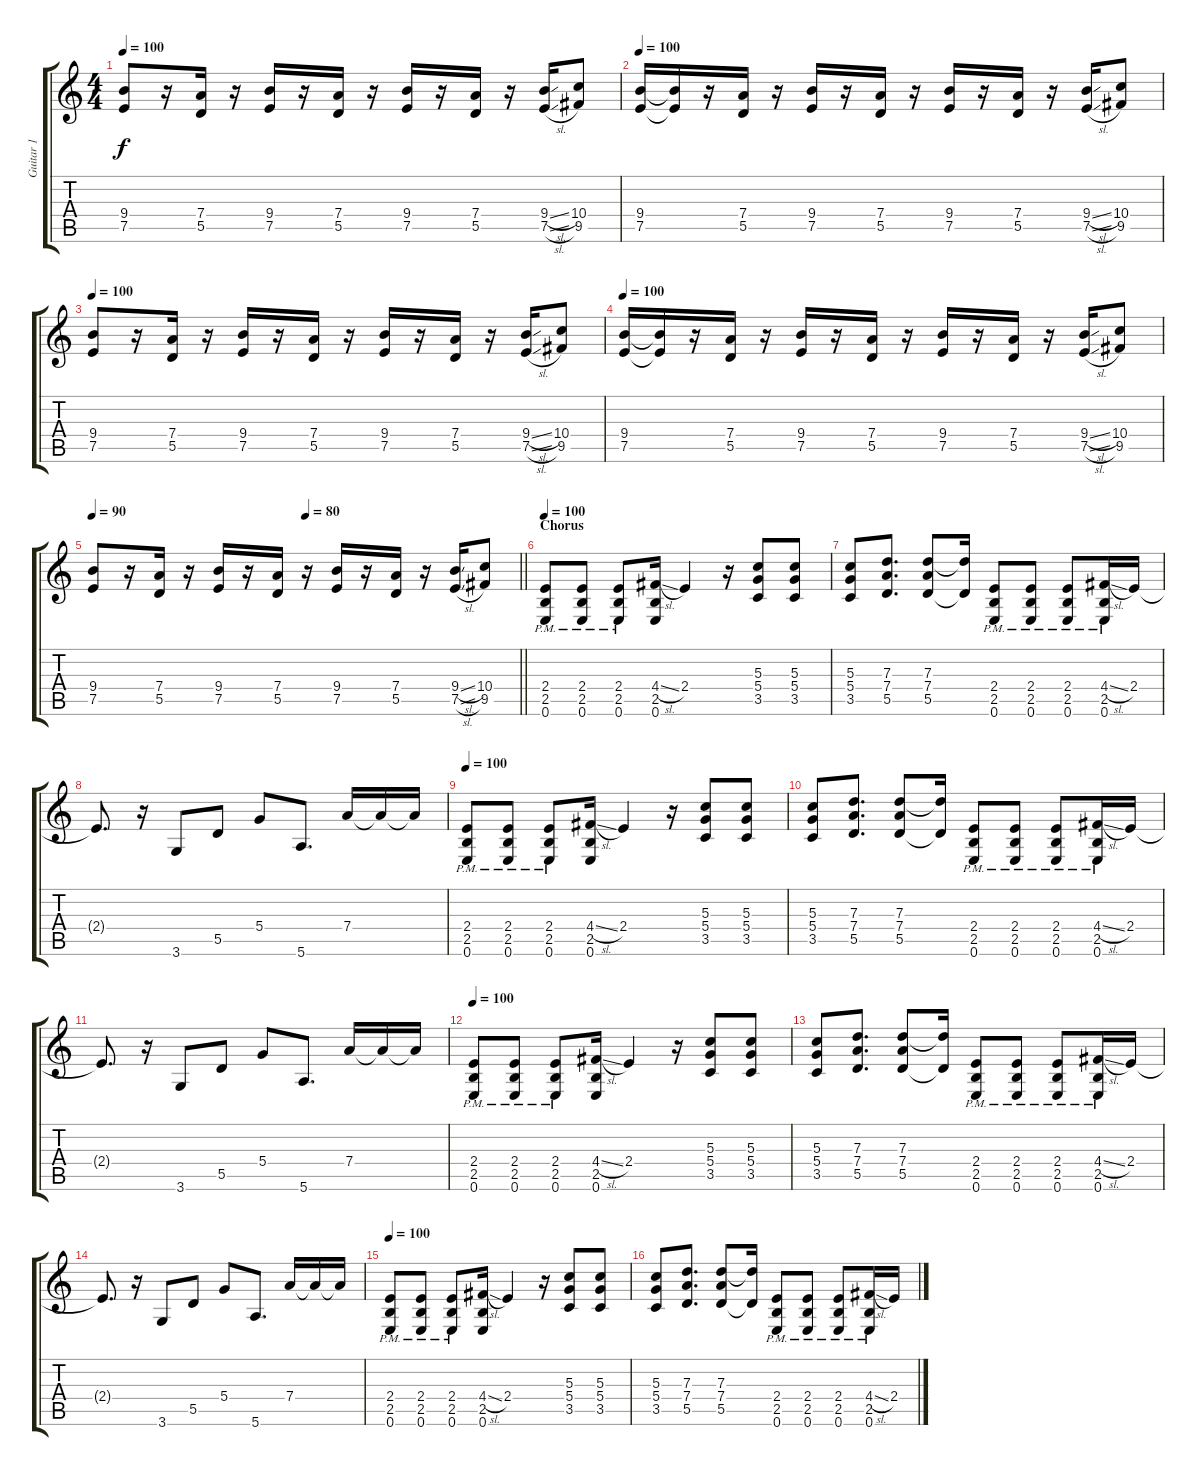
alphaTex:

\track ("Guitar 1" "Guitar 1") {instrument distortionguitar}
\staff {score tabs}
\tuning (E4 B3 G3 D3 A2 E2) {hide}
\ts (4 4)
\tempo 100
\clef g2
\ks c
(9.4 7.5).8{dy f} r.16 (7.4 5.5).16 r.16 (9.4 7.5).16 r.16 (7.4 5.5).16 r.16 (9.4 7.5).16 r.16 (7.4 5.5).16 r.16 (9.4{sl} 7.5{sl}).16 (10.4 9.5).8 |
\tempo 100
(9.4 7.5).16 (9.4{t} 7.5{t}).16 r.16 (7.4 5.5).16 r.16 (9.4 7.5).16 r.16 (7.4 5.5).16 r.16 (9.4 7.5).16 r.16 (7.4 5.5).16 r.16 (9.4{sl} 7.5{sl}).16 (10.4 9.5).8 |
\tempo 100
(9.4 7.5).8 r.16 (7.4 5.5).16 r.16 (9.4 7.5).16 r.16 (7.4 5.5).16 r.16 (9.4 7.5).16 r.16 (7.4 5.5).16 r.16 (9.4{sl} 7.5{sl}).16 (10.4 9.5).8 |
\tempo 100
(9.4 7.5).16 (9.4{t} 7.5{t}).16 r.16 (7.4 5.5).16 r.16 (9.4 7.5).16 r.16 (7.4 5.5).16 r.16 (9.4 7.5).16 r.16 (7.4 5.5).16 r.16 (9.4{sl} 7.5{sl}).16 (10.4 9.5).8 |
\tempo 100
\tempo 90
\tempo (80 0.5)
\barLineRight lightlight
(9.4 7.5).8 r.16 (7.4 5.5).16 r.16 (9.4 7.5).16 r.16 (7.4 5.5).16 r.16 (9.4 7.5).16 r.16 (7.4 5.5).16 r.16 (9.4{sl} 7.5{sl}).16 (10.4 9.5).8 |
\section ("" "Chorus")
\tempo 100
(2.4{pm} 2.5{pm} 0.6{pm}).8 (2.4{pm} 2.5{pm} 0.6{pm}).8 (2.4{pm} 2.5{pm} 0.6{pm}).8 (4.4{sl} 2.5 0.6).16 2.4.4 r.16 (5.3 5.4 3.5).8 (5.3 5.4 3.5).8 |
(5.3 5.4 3.5).8 (7.3 7.4 5.5).8{d} (7.3 7.4 5.5).8 (7.3{t} 5.5{t}).16 (2.4{pm} 2.5{pm} 0.6{pm}).8 (2.4{pm} 2.5{pm} 0.6{pm}).8 (2.4{pm} 2.5{pm} 0.6{pm}).8 (4.4{sl pm} 2.5{pm} 0.6{pm}).16 2.4.16 |
2.4{t}.8{d} r.16 3.6.8 5.5.8 5.4.8 5.6.8{d} 7.4.16 7.4{t}.16 7.4{t}.16 |
\tempo 100
(2.4{pm} 2.5{pm} 0.6{pm}).8 (2.4{pm} 2.5{pm} 0.6{pm}).8 (2.4{pm} 2.5{pm} 0.6{pm}).8 (4.4{sl} 2.5 0.6).16 2.4.4 r.16 (5.3 5.4 3.5).8 (5.3 5.4 3.5).8 |
(5.3 5.4 3.5).8 (7.3 7.4 5.5).8{d} (7.3 7.4 5.5).8 (7.3{t} 5.5{t}).16 (2.4{pm} 2.5{pm} 0.6{pm}).8 (2.4{pm} 2.5{pm} 0.6{pm}).8 (2.4{pm} 2.5{pm} 0.6{pm}).8 (4.4{sl pm} 2.5{pm} 0.6{pm}).16 2.4.16 |
2.4{t}.8{d} r.16 3.6.8 5.5.8 5.4.8 5.6.8{d} 7.4.16 7.4{t}.16 7.4{t}.16 |
\tempo 100
(2.4{pm} 2.5{pm} 0.6{pm}).8 (2.4{pm} 2.5{pm} 0.6{pm}).8 (2.4{pm} 2.5{pm} 0.6{pm}).8 (4.4{sl} 2.5 0.6).16 2.4.4 r.16 (5.3 5.4 3.5).8 (5.3 5.4 3.5).8 |
(5.3 5.4 3.5).8 (7.3 7.4 5.5).8{d} (7.3 7.4 5.5).8 (7.3{t} 5.5{t}).16 (2.4{pm} 2.5{pm} 0.6{pm}).8 (2.4{pm} 2.5{pm} 0.6{pm}).8 (2.4{pm} 2.5{pm} 0.6{pm}).8 (4.4{sl pm} 2.5{pm} 0.6{pm}).16 2.4.16 |
2.4{t}.8{d} r.16 3.6.8 5.5.8 5.4.8 5.6.8{d} 7.4.16 7.4{t}.16 7.4{t}.16 |
\tempo 100
(2.4{pm} 2.5{pm} 0.6{pm}).8 (2.4{pm} 2.5{pm} 0.6{pm}).8 (2.4{pm} 2.5{pm} 0.6{pm}).8 (4.4{sl} 2.5 0.6).16 2.4.4 r.16 (5.3 5.4 3.5).8 (5.3 5.4 3.5).8 |
(5.3 5.4 3.5).8 (7.3 7.4 5.5).8{d} (7.3 7.4 5.5).8 (7.3{t} 5.5{t}).16 (2.4{pm} 2.5{pm} 0.6{pm}).8 (2.4{pm} 2.5{pm} 0.6{pm}).8 (2.4{pm} 2.5{pm} 0.6{pm}).8 (4.4{sl pm} 2.5{pm} 0.6{pm}).16 2.4.16
